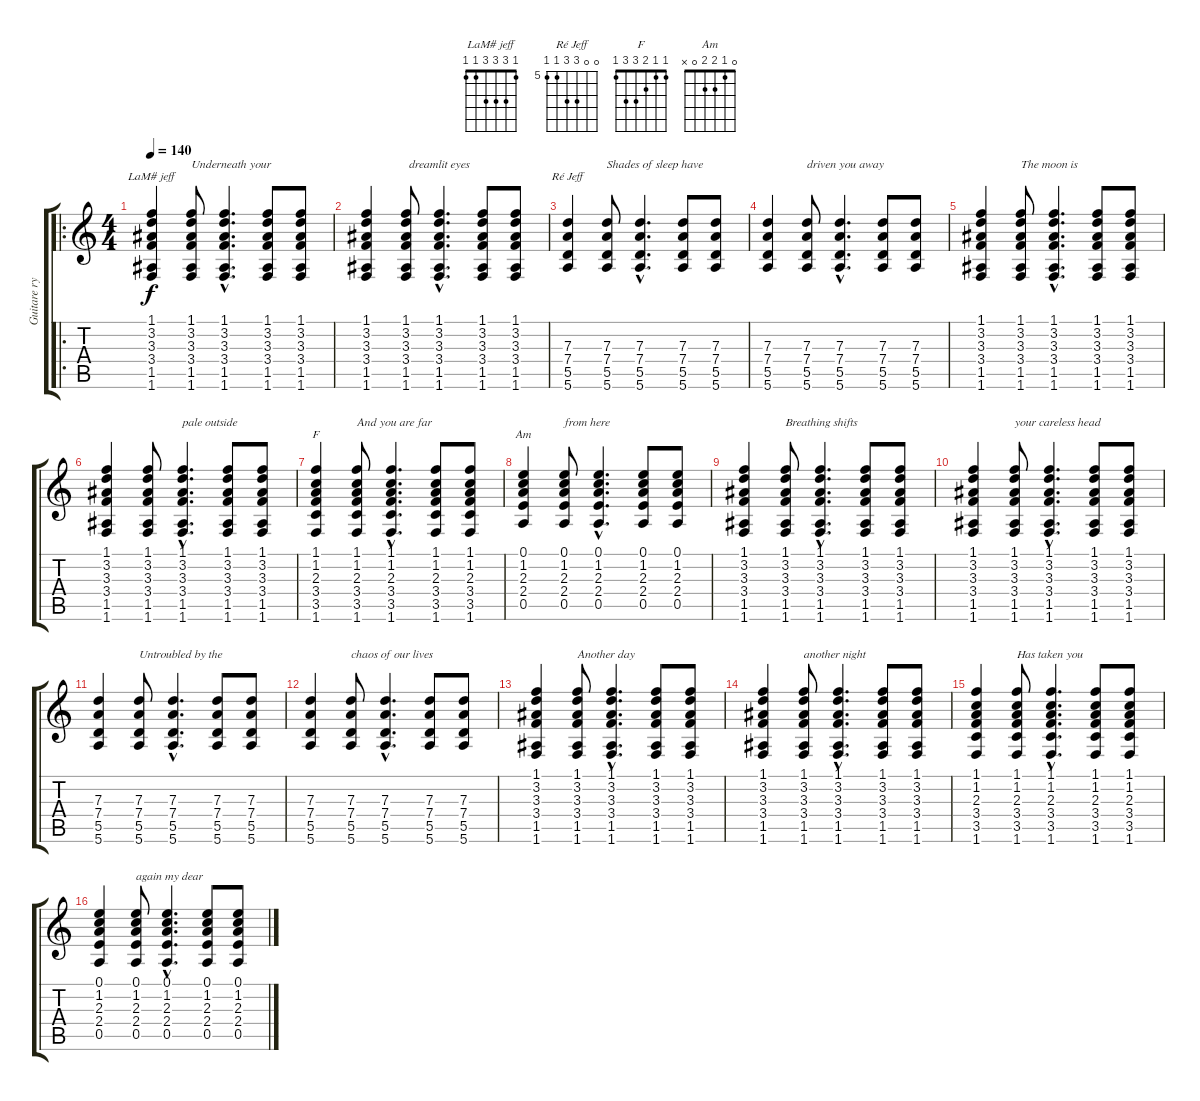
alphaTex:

\track ("Guitare rythmique" "Guitare ry") {instrument electricguitarclean}
\staff {score tabs}
\tuning (E4 B3 G3 D3 A2 E2) {hide}
\chord ("LaM# jeff" 1 3 3 3 1 1)
\chord ("Ré Jeff" 0 0 7 7 5 5) {firstfret 5}
\chord ("F" 1 1 2 3 3 1)
\chord ("Am" 0 1 2 2 0 x)
\ro
\ts (4 4)
\tempo 140
\clef g2
\ks c
(1.1 3.2 3.3 3.4 1.5 1.6).4{ch "LaM# jeff" dy f} (1.1 3.2 3.3 3.4 1.5 1.6).8{txt "Underneath your"} (1.1{hac} 3.2{hac} 3.3{hac} 3.4{hac} 1.5{hac} 1.6{hac}).4{d} (1.1 3.2 3.3 3.4 1.5 1.6).8 (1.1 3.2 3.3 3.4 1.5 1.6).8 |
(1.1 3.2 3.3 3.4 1.5 1.6).4 (1.1 3.2 3.3 3.4 1.5 1.6).8{txt " dreamlit eyes"} (1.1{hac} 3.2{hac} 3.3{hac} 3.4{hac} 1.5{hac} 1.6{hac}).4{d} (1.1 3.2 3.3 3.4 1.5 1.6).8 (1.1 3.2 3.3 3.4 1.5 1.6).8 |
(7.3 7.4 5.5 5.6).4{ch "Ré Jeff"} (7.3 7.4 5.5 5.6).8{txt "Shades of sleep have "} (7.3{hac} 7.4{hac} 5.5{hac} 5.6{hac}).4{d} (7.3 7.4 5.5 5.6).8 (7.3 7.4 5.5 5.6).8 |
(7.3 7.4 5.5 5.6).4 (7.3 7.4 5.5 5.6).8{txt "driven you away"} (7.3{hac} 7.4{hac} 5.5{hac} 5.6{hac}).4{d} (7.3 7.4 5.5 5.6).8 (7.3 7.4 5.5 5.6).8 |
(1.1 3.2 3.3 3.4 1.5 1.6).4 (1.1 3.2 3.3 3.4 1.5 1.6).8{txt "The moon is "} (1.1{hac} 3.2{hac} 3.3{hac} 3.4{hac} 1.5{hac} 1.6{hac}).4{d} (1.1 3.2 3.3 3.4 1.5 1.6).8 (1.1 3.2 3.3 3.4 1.5 1.6).8 |
(1.1 3.2 3.3 3.4 1.5 1.6).4 (1.1 3.2 3.3 3.4 1.5 1.6).8 (1.1{hac} 3.2{hac} 3.3{hac} 3.4{hac} 1.5{hac} 1.6{hac}).4{d txt "pale outside"} (1.1 3.2 3.3 3.4 1.5 1.6).8 (1.1 3.2 3.3 3.4 1.5 1.6).8 |
(1.1 1.2 2.3 3.4 3.5 1.6).4{ch "F"} (1.1 1.2 2.3 3.4 3.5 1.6).8{txt "And you are far "} (1.1{hac} 1.2{hac} 2.3{hac} 3.4{hac} 3.5{hac} 1.6{hac}).4{d} (1.1 1.2 2.3 3.4 3.5 1.6).8 (1.1 1.2 2.3 3.4 3.5 1.6).8 |
(0.1 1.2 2.3 2.4 0.5).4{ch "Am"} (0.1 1.2 2.3 2.4 0.5).8{txt "from here"} (0.1{hac} 1.2{hac} 2.3{hac} 2.4{hac} 0.5{hac}).4{d} (0.1 1.2 2.3 2.4 0.5).8 (0.1 1.2 2.3 2.4 0.5).8 |
(1.1 3.2 3.3 3.4 1.5 1.6).4 (1.1 3.2 3.3 3.4 1.5 1.6).8{txt "Breathing shifts "} (1.1{hac} 3.2{hac} 3.3{hac} 3.4{hac} 1.5{hac} 1.6{hac}).4{d} (1.1 3.2 3.3 3.4 1.5 1.6).8 (1.1 3.2 3.3 3.4 1.5 1.6).8 |
(1.1 3.2 3.3 3.4 1.5 1.6).4 (1.1 3.2 3.3 3.4 1.5 1.6).8{txt "your careless head"} (1.1{hac} 3.2{hac} 3.3{hac} 3.4{hac} 1.5{hac} 1.6{hac}).4{d} (1.1 3.2 3.3 3.4 1.5 1.6).8 (1.1 3.2 3.3 3.4 1.5 1.6).8 |
(7.3 7.4 5.5 5.6).4 (7.3 7.4 5.5 5.6).8{txt "Untroubled by the "} (7.3{hac} 7.4{hac} 5.5{hac} 5.6{hac}).4{d} (7.3 7.4 5.5 5.6).8 (7.3 7.4 5.5 5.6).8 |
(7.3 7.4 5.5 5.6).4 (7.3 7.4 5.5 5.6).8{txt "chaos of our lives"} (7.3{hac} 7.4{hac} 5.5{hac} 5.6{hac}).4{d} (7.3 7.4 5.5 5.6).8 (7.3 7.4 5.5 5.6).8 |
(1.1 3.2 3.3 3.4 1.5 1.6).4 (1.1 3.2 3.3 3.4 1.5 1.6).8{txt "Another day "} (1.1{hac} 3.2{hac} 3.3{hac} 3.4{hac} 1.5{hac} 1.6{hac}).4{d} (1.1 3.2 3.3 3.4 1.5 1.6).8 (1.1 3.2 3.3 3.4 1.5 1.6).8 |
(1.1 3.2 3.3 3.4 1.5 1.6).4 (1.1 3.2 3.3 3.4 1.5 1.6).8{txt "another night"} (1.1{hac} 3.2{hac} 3.3{hac} 3.4{hac} 1.5{hac} 1.6{hac}).4{d} (1.1 3.2 3.3 3.4 1.5 1.6).8 (1.1 3.2 3.3 3.4 1.5 1.6).8 |
(1.1 1.2 2.3 3.4 3.5 1.6).4 (1.1 1.2 2.3 3.4 3.5 1.6).8{txt "Has taken you "} (1.1{hac} 1.2{hac} 2.3{hac} 3.4{hac} 3.5{hac} 1.6{hac}).4{d} (1.1 1.2 2.3 3.4 3.5 1.6).8 (1.1 1.2 2.3 3.4 3.5 1.6).8 |
(0.1 1.2 2.3 2.4 0.5).4 (0.1 1.2 2.3 2.4 0.5).8{txt "again my dear"} (0.1{hac} 1.2{hac} 2.3{hac} 2.4{hac} 0.5{hac}).4{d} (0.1 1.2 2.3 2.4 0.5).8 (0.1 1.2 2.3 2.4 0.5).8
